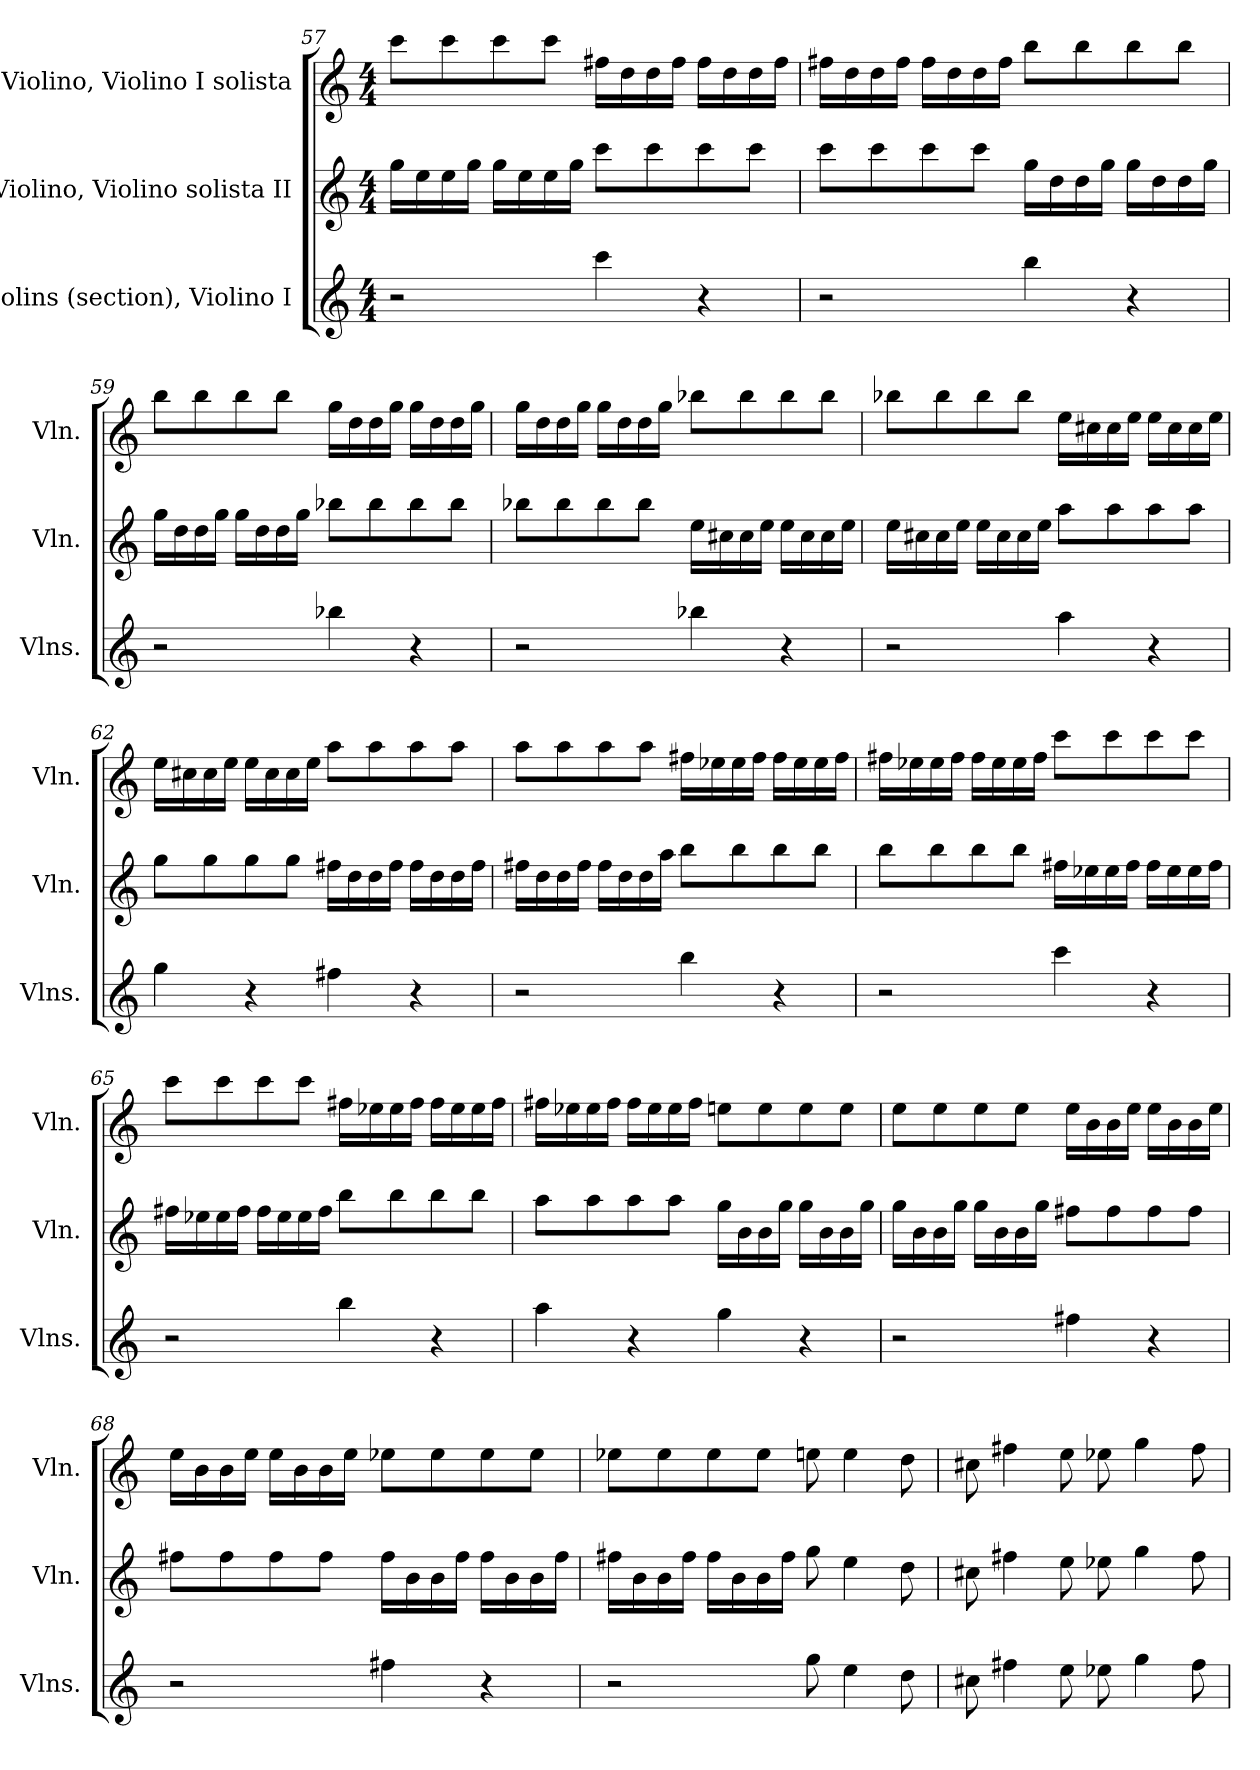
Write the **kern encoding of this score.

**kern	**kern	**kern
*part3	*part2	*part1
*staff3	*staff2	*staff1
*I"Violins (section), Violino I	*I"Violino, Violino solista II	*I"Violino, Violino I solista
*I'Vlns.	*I'Vln.	*I'Vln.
*clefG2	*clefG2	*clefG2
*k[]	*k[]	*k[]
*M4/4	*M4/4	*M4/4
=57	=57	=57
2r	16gg\LL	8ccc\L
.	16ee\	.
.	16ee\	8ccc\
.	16gg\JJ	.
.	16gg\LL	8ccc\
.	16ee\	.
.	16ee\	8ccc\J
.	16gg\JJ	.
4ccc\	8ccc\L	16ff#X\LL
.	.	16dd\
.	8ccc\	16dd\
.	.	16ff#\JJ
4r	8ccc\	16ff#\LL
.	.	16dd\
.	8ccc\J	16dd\
.	.	16ff#\JJ
!!LO:LB:g=z
=58	=58	=58
2r	8ccc\L	16ff#X\LL
.	.	16dd\
.	8ccc\	16dd\
.	.	16ff#\JJ
.	8ccc\	16ff#\LL
.	.	16dd\
.	8ccc\J	16dd\
.	.	16ff#\JJ
4bb\	16gg\LL	8bb\L
.	16dd\	.
.	16dd\	8bb\
.	16gg\JJ	.
4r	16gg\LL	8bb\
.	16dd\	.
.	16dd\	8bb\J
.	16gg\JJ	.
=59	=59	=59
2r	16gg\LL	8bb\L
.	16dd\	.
.	16dd\	8bb\
.	16gg\JJ	.
.	16gg\LL	8bb\
.	16dd\	.
.	16dd\	8bb\J
.	16gg\JJ	.
4bb-X\	8bb-X\L	16gg\LL
.	.	16dd\
.	8bb-\	16dd\
.	.	16gg\JJ
4r	8bb-\	16gg\LL
.	.	16dd\
.	8bb-\J	16dd\
.	.	16gg\JJ
!!LO:PB:g=z
=60	=60	=60
2r	8bb-X\L	16gg\LL
.	.	16dd\
.	8bb-\	16dd\
.	.	16gg\JJ
.	8bb-\	16gg\LL
.	.	16dd\
.	8bb-\J	16dd\
.	.	16gg\JJ
4bb-X\	16ee\LL	8bb-X\L
.	16cc#X\	.
.	16cc#\	8bb-\
.	16ee\JJ	.
4r	16ee\LL	8bb-\
.	16cc#\	.
.	16cc#\	8bb-\J
.	16ee\JJ	.
=61	=61	=61
2r	16ee\LL	8bb-X\L
.	16cc#X\	.
.	16cc#\	8bb-\
.	16ee\JJ	.
.	16ee\LL	8bb-\
.	16cc#\	.
.	16cc#\	8bb-\J
.	16ee\JJ	.
4aa\	8aa\L	16ee\LL
.	.	16cc#X\
.	8aa\	16cc#\
.	.	16ee\JJ
4r	8aa\	16ee\LL
.	.	16cc#\
.	8aa\J	16cc#\
.	.	16ee\JJ
!!LO:LB:g=z
=62	=62	=62
4gg\	8gg\L	16ee\LL
.	.	16cc#X\
.	8gg\	16cc#\
.	.	16ee\JJ
4r	8gg\	16ee\LL
.	.	16cc#\
.	8gg\J	16cc#\
.	.	16ee\JJ
4ff#X\	16ff#X\LL	8aa\L
.	16dd\	.
.	16dd\	8aa\
.	16ff#\JJ	.
4r	16ff#\LL	8aa\
.	16dd\	.
.	16dd\	8aa\J
.	16ff#\JJ	.
=63	=63	=63
2r	16ff#X\LL	8aa\L
.	16dd\	.
.	16dd\	8aa\
.	16ff#\JJ	.
.	16ff#\LL	8aa\
.	16dd\	.
.	16dd\	8aa\J
.	16aa\JJ	.
4bb\	8bb\L	16ff#X\LL
.	.	16ee-X\
.	8bb\	16ee-\
.	.	16ff#\JJ
4r	8bb\	16ff#\LL
.	.	16ee-\
.	8bb\J	16ee-\
.	.	16ff#\JJ
!!LO:LB:g=z
=64	=64	=64
2r	8bb\L	16ff#X\LL
.	.	16ee-X\
.	8bb\	16ee-\
.	.	16ff#\JJ
.	8bb\	16ff#\LL
.	.	16ee-\
.	8bb\J	16ee-\
.	.	16ff#\JJ
4ccc\	16ff#X\LL	8ccc\L
.	16ee-X\	.
.	16ee-\	8ccc\
.	16ff#\JJ	.
4r	16ff#\LL	8ccc\
.	16ee-\	.
.	16ee-\	8ccc\J
.	16ff#\JJ	.
=65	=65	=65
2r	16ff#X\LL	8ccc\L
.	16ee-X\	.
.	16ee-\	8ccc\
.	16ff#\JJ	.
.	16ff#\LL	8ccc\
.	16ee-\	.
.	16ee-\	8ccc\J
.	16ff#\JJ	.
4bb\	8bb\L	16ff#X\LL
.	.	16ee-X\
.	8bb\	16ee-\
.	.	16ff#\JJ
4r	8bb\	16ff#\LL
.	.	16ee-\
.	8bb\J	16ee-\
.	.	16ff#\JJ
!!LO:LB:g=z
=66	=66	=66
4aa\	8aa\L	16ff#X\LL
.	.	16ee-X\
.	8aa\	16ee-\
.	.	16ff#\JJ
4r	8aa\	16ff#\LL
.	.	16ee-\
.	8aa\J	16ee-\
.	.	16ff#\JJ
4gg\	16gg\LL	8een\L
.	16b\	.
.	16b\	8ee\
.	16gg\JJ	.
4r	16gg\LL	8ee\
.	16b\	.
.	16b\	8ee\J
.	16gg\JJ	.
=67	=67	=67
2r	16gg\LL	8ee\L
.	16b\	.
.	16b\	8ee\
.	16gg\JJ	.
.	16gg\LL	8ee\
.	16b\	.
.	16b\	8ee\J
.	16gg\JJ	.
4ff#X\	8ff#X\L	16ee\LL
.	.	16b\
.	8ff#\	16b\
.	.	16ee\JJ
4r	8ff#\	16ee\LL
.	.	16b\
.	8ff#\J	16b\
.	.	16ee\JJ
!!LO:LB:g=z
=68	=68	=68
2r	8ff#X\L	16ee\LL
.	.	16b\
.	8ff#\	16b\
.	.	16ee\JJ
.	8ff#\	16ee\LL
.	.	16b\
.	8ff#\J	16b\
.	.	16ee\JJ
4ff#X\	16ff#\LL	8ee-X\L
.	16b\	.
.	16b\	8ee-\
.	16ff#\JJ	.
4r	16ff#\LL	8ee-\
.	16b\	.
.	16b\	8ee-\J
.	16ff#\JJ	.
=69	=69	=69
2r	16ff#X\LL	8ee-X\L
.	16b\	.
.	16b\	8ee-\
.	16ff#\JJ	.
.	16ff#\LL	8ee-\
.	16b\	.
.	16b\	8ee-\J
.	16ff#\JJ	.
8gg\	8gg\	8een\
4ee\	4ee\	4ee\
8dd\	8dd\	8dd\
=70	=70	=70
8cc#X\	8cc#X\	8cc#X\
4ff#X\	4ff#X\	4ff#X\
8ee\	8ee\	8ee\
8ee-X\	8ee-X\	8ee-X\
4gg\	4gg\	4gg\
8ff#\	8ff#\	8ff#\
=	=	=
*-	*-	*-
